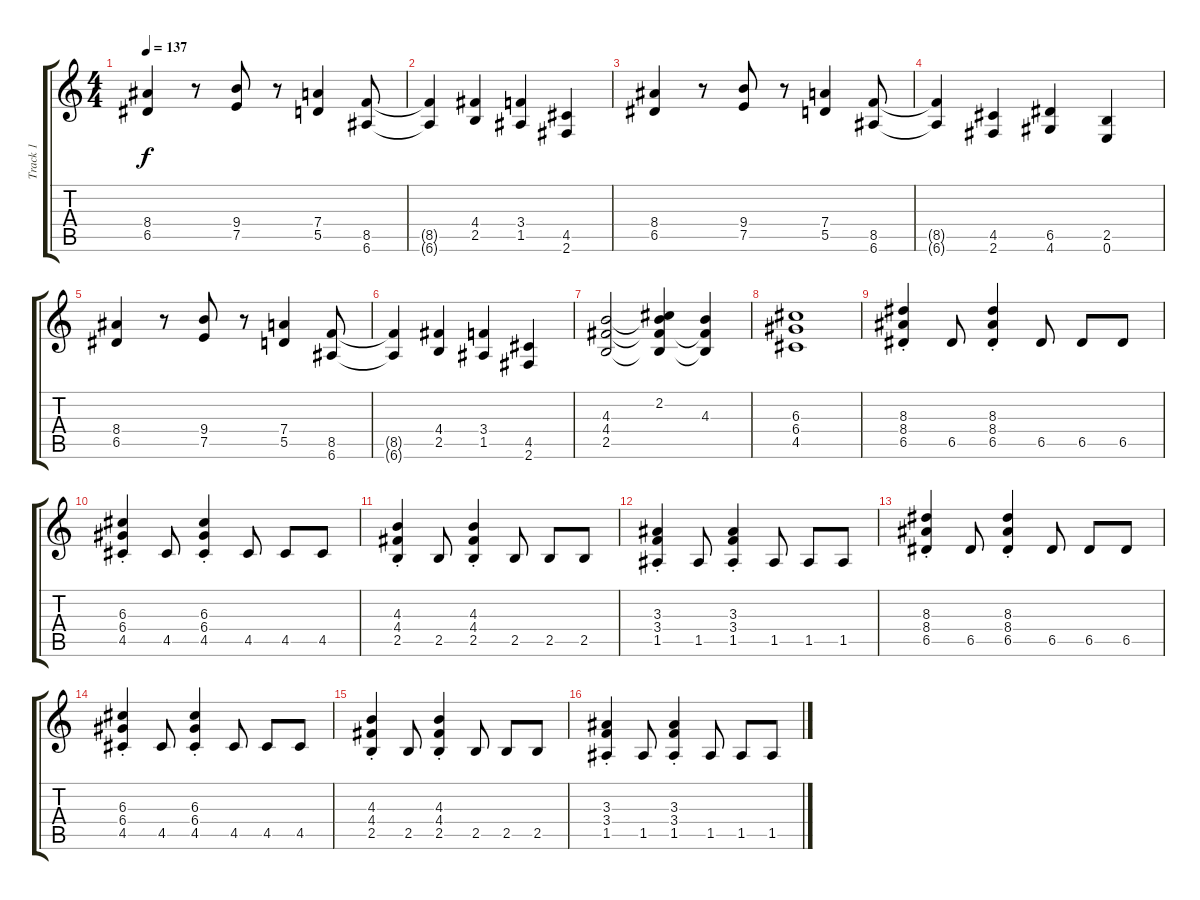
\track ("Track 1" "Track 1") {solo instrument distortionguitar}
\staff {score tabs}
\tuning (E4 B3 G3 D3 A2 E2) {hide}
\ts (4 4)
\tempo 137
\clef g2
\ks c
(8.4 6.5).4{dy f} r.8 (9.4 7.5).8 r.8 (7.4 5.5).4 (8.5 6.6).8 |
(8.5{t} 6.6{t}).4 (4.4 2.5).4 (3.4 1.5).4 (4.5 2.6).4 |
(8.4 6.5).4 r.8 (9.4 7.5).8 r.8 (7.4 5.5).4 (8.5 6.6).8 |
(8.5{t} 6.6{t}).4 (4.5 2.6).4 (6.5 4.6).4 (2.5 0.6).4 |
(8.4 6.5).4 r.8 (9.4 7.5).8 r.8 (7.4 5.5).4 (8.5 6.6).8 |
(8.5{t} 6.6{t}).4 (4.4 2.5).4 (3.4 1.5).4 (4.5 2.6).4 |
(4.3 4.4 2.5).2 (2.2 4.3{t} 4.4{t} 2.5{t}).4 (4.3 4.4{t} 2.5{t}).4 |
(6.3 6.4 4.5).1 |
(8.3{st} 8.4{st} 6.5{st}).4 6.5.8 (8.3{st} 8.4{st} 6.5{st}).4 6.5.8 6.5.8 6.5.8 |
(6.3{st} 6.4{st} 4.5{st}).4 4.5.8 (6.3{st} 6.4{st} 4.5{st}).4 4.5.8 4.5.8 4.5.8 |
(4.3{st} 4.4{st} 2.5{st}).4 2.5.8 (4.3{st} 4.4{st} 2.5{st}).4 2.5.8 2.5.8 2.5.8 |
(3.3{st} 3.4{st} 1.5{st}).4 1.5.8 (3.3{st} 3.4{st} 1.5{st}).4 1.5.8 1.5.8 1.5.8 |
(8.3{st} 8.4{st} 6.5{st}).4 6.5.8 (8.3{st} 8.4{st} 6.5{st}).4 6.5.8 6.5.8 6.5.8 |
(6.3{st} 6.4{st} 4.5{st}).4 4.5.8 (6.3{st} 6.4{st} 4.5{st}).4 4.5.8 4.5.8 4.5.8 |
(4.3{st} 4.4{st} 2.5{st}).4 2.5.8 (4.3{st} 4.4{st} 2.5{st}).4 2.5.8 2.5.8 2.5.8 |
(3.3{st} 3.4{st} 1.5{st}).4 1.5.8 (3.3{st} 3.4{st} 1.5{st}).4 1.5.8 1.5.8 1.5.8
